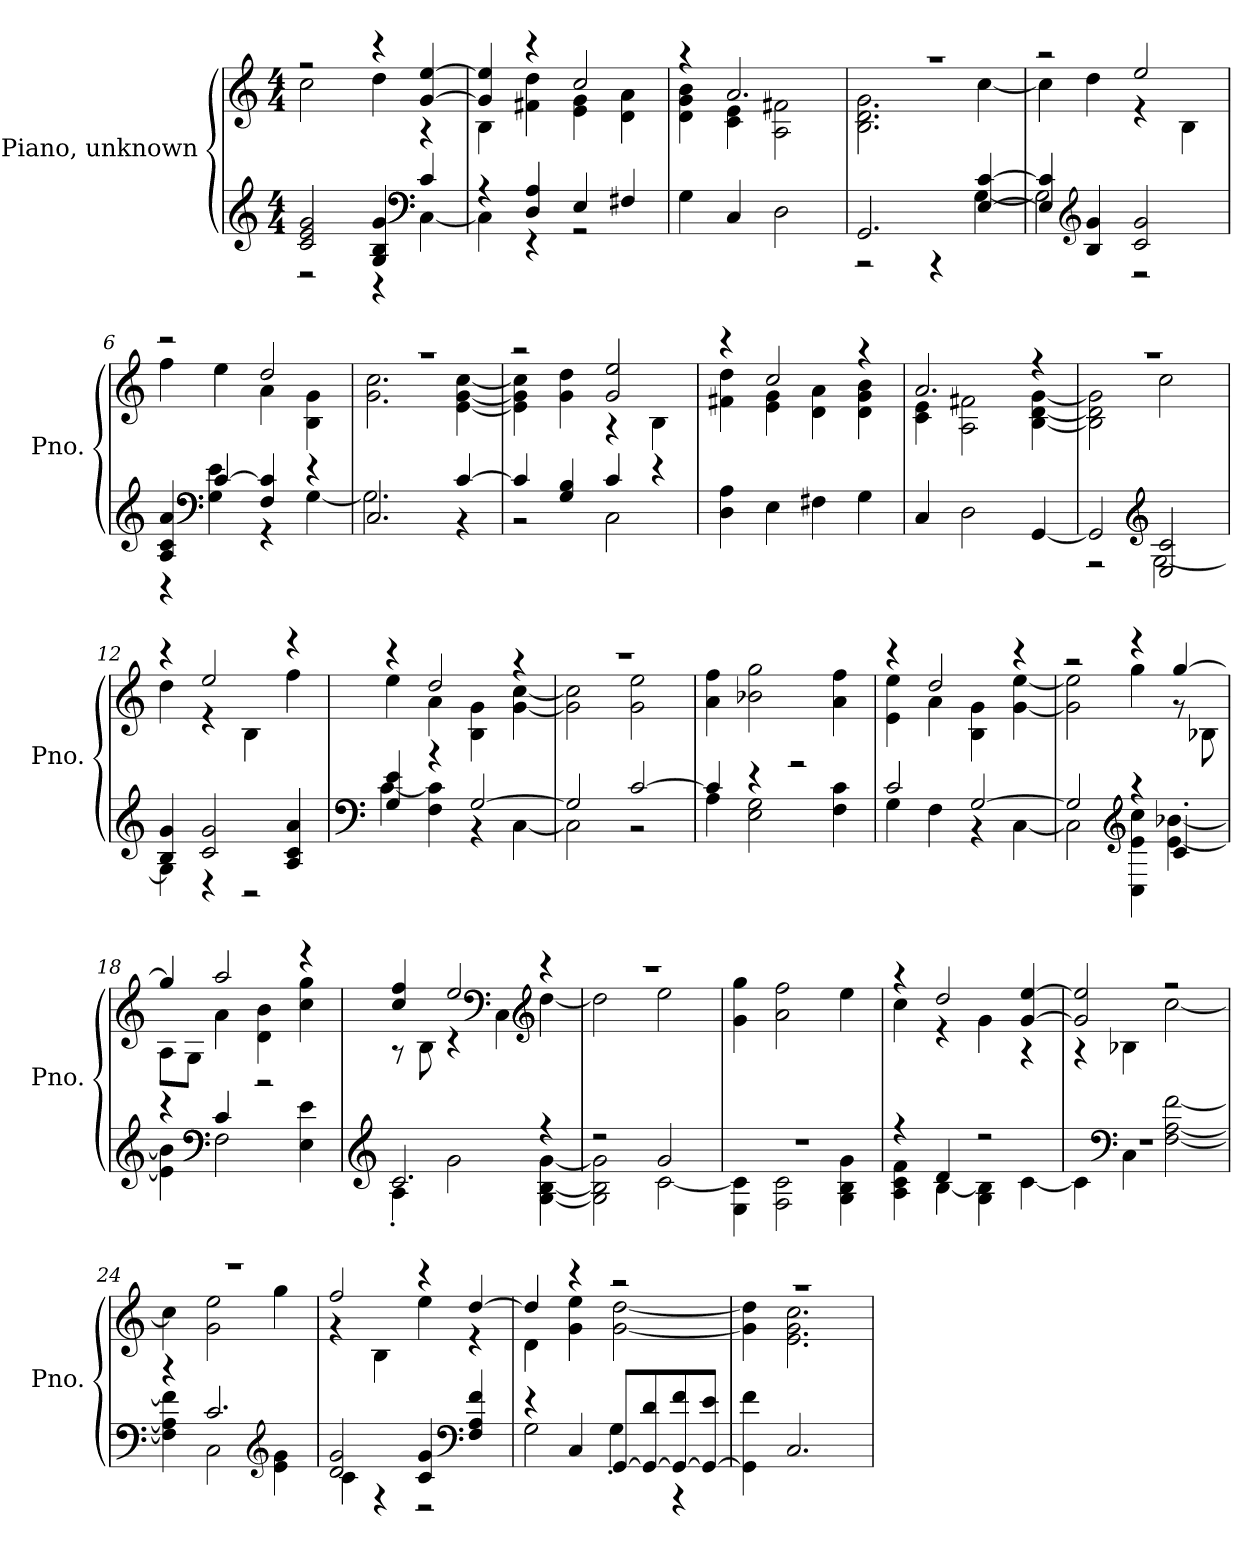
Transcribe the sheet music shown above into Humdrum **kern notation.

**kern	**kern
*part1	*part1
*staff2	*staff1
*I"Piano, unknown	*
*I'Pno.	*
*clefG2	*clefG2
*k[]	*k[]
*M4/4	*M4/4
*MM120	*MM120
=1	=1
*^	*^
2c/ 2e/ 2g/	2r	2r	2cc\
4G/ 4B/ 4g/	4r	4r	4dd\
*clefF4	*	*	*
4c/	[4C\	[4g/ [4ee/	4r
=2	=2	=2	=2
4r	4C\]	4g/] 4ee/]	4B\
4D/ 4A/	4r	4r	4f#X\ 4dd\
4E/	2r	2cc/	4e\ 4g\
4F#X/	.	.	4d\ 4a\
*v	*v	*	*
=3	=3	=3
4G\	4r	4d\ 4g\ 4b\
4C/	2.a/	4c\ 4e\
2D\	.	2A\ 2f#X\
=4	=4	=4
*^	*	*
2.GG/	2r	1r	2.B\ 2.d\ 2.g\
.	4r	.	.
[4E/ [4c/	[4G\	.	[4cc\
=5	=5	=5	=5
4E/] 4c/]	2G\]	2r	4cc\]
*clefG2	*	*	*
4B/ 4g/	.	.	4dd\
2c/ 2g/	2r	2ee/	4r
.	.	.	4B\
=6	=6	=6	=6
4A/ 4c/ 4a/	4r	2r	4ff\
*clefF4	*	*	*
[4c/	4G\ 4e\	.	4ee\
4F/ 4c/]	4r	2dd/	4a\
4r	[4G\	.	4B\ 4g\
=7	=7	=7	=7
2.C/	2.G\]	1r	2.g\ 2.cc\
[4c/	4r	.	[4e\ [4g\ [4cc\
!!LO:LB:g=z	!!
=8	=8	=8	=8
4c/]	2r	2r	4e\] 4g\] 4cc\]
4G/ 4B/	.	.	4g\ 4dd\
4c/	2C\	2g/ 2ee/	4r
4r	.	.	4B\
*v	*v	*	*
=9	=9	=9
4D\ 4A\	4r	4f#X\ 4dd\
4E\	2cc/	4e\ 4g\
4F#X\	.	4d\ 4a\
4G\	4r	4d\ 4g\ 4b\
=10	=10	=10
4C/	2.a/	4c\ 4e\
2D\	.	2A\ 2f#X\
[4GG/	4r	[4B\ [4d\ [4g\
=11	=11	=11
*^	*	*
2GG/]	2r	1r	2B\] 2d\] 2g\]
*clefG2	*	*	*
2E/ 2c/	[2G\	.	2cc\
=12	=12	=12	=12
4B/ 4g/	4G\]	4r	4dd\
2c/ 2g/	4r	2ee/	4r
.	2r	.	4B\
4A/ 4c/ 4a/	.	4r	4ff\
=13	=13	=13	=13
*clefF4	*	*	*
4G/ 4e/	[4c\	4r	4ee\
4r	4F\ 4c\]	2dd/	4a\
[2G/	4r	.	4B\ 4g\
.	[4C\	4r	[4g\ [4cc\
=14	=14	=14	=14
2G/]	2C\]	1r	2g\] 2cc\]
[2c/	2r	.	2g\ 2ee\
*	*	*v	*v
=15	=15	=15
4c/]	4A\	4a\ 4ff\
4r	2E\ 2G\	2b-X\ 2gg\
2r	.	.
.	4F\ 4c\	4a\ 4ff\
!!LO:LB:g=z
=16	=16	=16
*	*	*^
2c/	4G\	4r	4e\ 4ee\
.	4F\	2dd/	4a\
[2G/	4r	.	4B\ 4g\
.	[4C\	4r	[4g\ [4ee\
=17	=17	=17	=17
2G/]	2C\]	2r	2g\] 2ee\]
*clefG2	*	*	*
4r	4C\ 4e\ 4cc\	4r	4gg\
4c'/	[4e\ [4b-X\	[4gg/	8r
.	.	.	8B-X\
=18	=18	=18	=18
4r	4e\] 4b-\]	4gg/]	8A\L
.	.	.	8G\J
*clefF4	*	*	*
4c/	2F\	2aa/	4a\
2r	.	.	4d\ 4b\
.	4E\ 4e\	4r	4cc\ 4gg\
=19	=19	=19	=19
*clefG2	*	*	*
2.c/	4A'\	4cc/ 4ff/	8r
.	.	.	8B\
.	2g\	2ee/	4r
*	*	*clefF4	*
.	.	.	4C\
*	*	*clefG2	*
4r	[4G\ [4B\ [4g\	4r	[4dd\
=20	=20	=20	=20
2r	2G\] 2B\] 2g\]	1r	2dd\]
2g/	[2c\	.	2ee\
*	*	*v	*v
=21	=21	=21
1r	4E\ 4c\]	4g\ 4gg\
.	2F\ 2c\	2a\ 2ff\
.	4G\ 4B\ 4g\	4ee\
!!LO:LB:g=z
=22	=22	=22
*	*	*^
4r	4A\ 4c\ 4f\	4r	4cc\
4d/	[4B\	2dd/	4r
2r	4G\ 4B\]	.	4g\
.	[4c\	[4g/ [4ee/	4r
=23	=23	=23	=23
1r	4c\]	2g/] 2ee/]	4r
*clefF4	*	*	*
.	4C\	.	4B-X\
.	[2F\ [2A\ [2f\	2r	[2cc\
=24	=24	=24	=24
4r	4F\] 4A\] 4f\]	1r	4cc\]
2.c/	2C\	.	2g\ 2ee\
*clefG2	*	*	*
.	4e\ 4g\	.	4gg\
=25	=25	=25	=25
2d/ 2g/	4c\	2ff/	4r
.	4r	.	4B\
4c/ 4g/	2r	4r	4ee\
*clefF4	*	*	*
4F/ 4A/ 4f/	.	[4dd/	4r
=26	=26	=26	=26
4r	2G\	4dd/]	4d\
4C/	.	4r	4g\ 4ee\
[8GG/L	4G'\	2r	[2g\ [2dd\
8GG/_ 8d/	.	.	.
8GG/_ 8f/	4r	.	.
8GG/_ 8e/J	.	.	.
*v	*v	*	*
=27	=27	=27
4GG\] 4f\	1r	4g\] 4dd\]
2.C/	.	2.e\ 2.g\ 2.cc\
*	*v	*v
=	=
*-	*-
